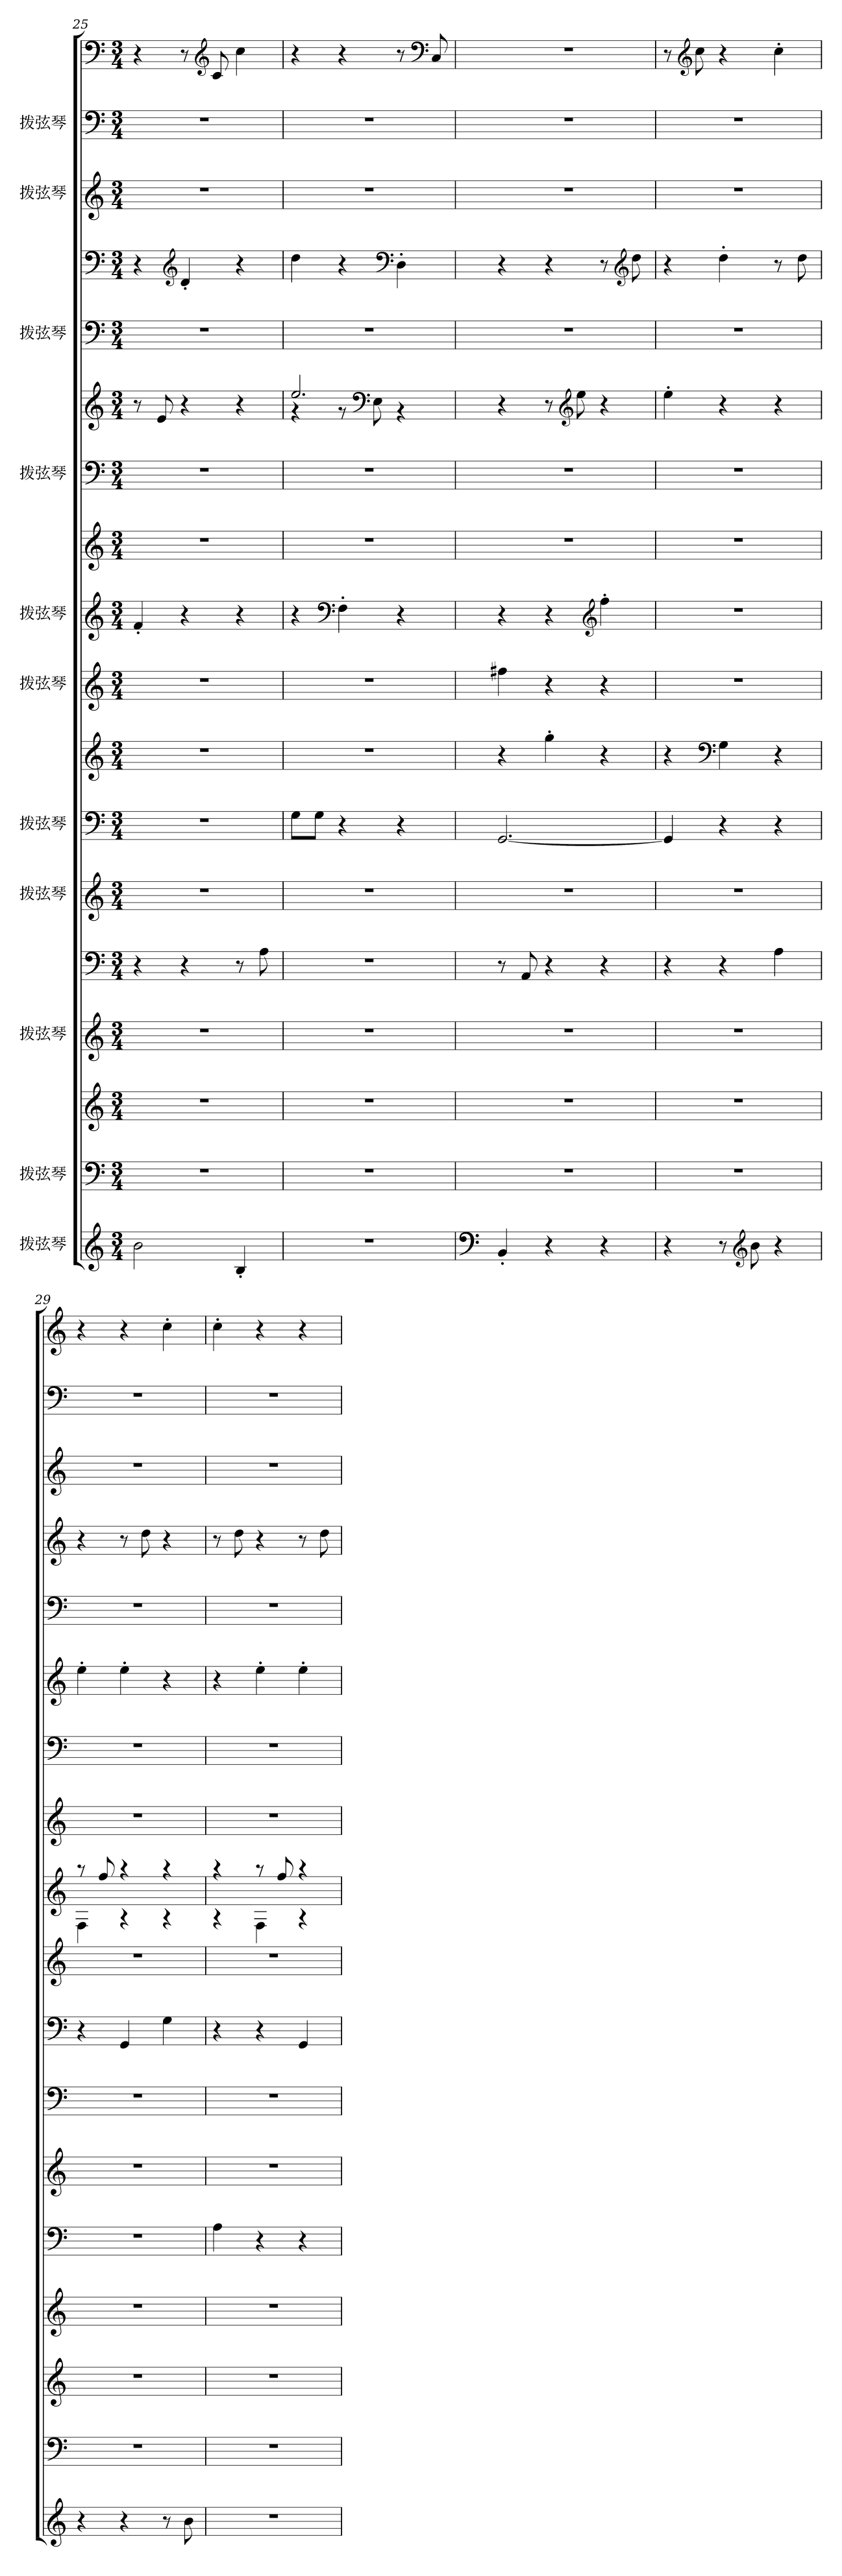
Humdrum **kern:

**kern	**kern	**kern	**kern	**kern	**kern	**kern	**kern	**kern	**kern	**kern	**kern	**kern	**kern	**kern	**kern	**kern	**kern
*part11	*part10	*part10	*part9	*part9	*part8	*part7	*part7	*part6	*part5	*part5	*part4	*part4	*part3	*part3	*part2	*part1	*part1
*staff18	*staff17	*staff16	*staff15	*staff14	*staff13	*staff12	*staff11	*staff10	*staff9	*staff8	*staff7	*staff6	*staff5	*staff4	*staff3	*staff2	*staff1
*I"拨弦琴	*I"拨弦琴	*	*I"拨弦琴	*	*I"拨弦琴	*I"拨弦琴	*	*I"拨弦琴	*I"拨弦琴	*	*I"拨弦琴	*	*I"拨弦琴	*	*I"拨弦琴	*I"拨弦琴	*
*clefG2	*clefF4	*clefG2	*clefG2	*clefF4	*clefG2	*clefF4	*clefG2	*clefG2	*clefG2	*clefG2	*clefF4	*clefG2	*clefF4	*clefF4	*clefG2	*clefF4	*clefF4
*k[]	*k[]	*k[]	*k[]	*k[]	*k[]	*k[]	*k[]	*k[]	*k[]	*k[]	*k[]	*k[]	*k[]	*k[]	*k[]	*k[]	*k[]
*M3/4	*M3/4	*M3/4	*M3/4	*M3/4	*M3/4	*M3/4	*M3/4	*M3/4	*M3/4	*M3/4	*M3/4	*M3/4	*M3/4	*M3/4	*M3/4	*M3/4	*M3/4
=25	=25	=25	=25	=25	=25	=25	=25	=25	=25	=25	=25	=25	=25	=25	=25	=25	=25
2b\	2.r	2.r	2.r	4r	2.r	2.r	2.r	2.r	4f'/	2.r	2.r	8r	2.r	4r	2.r	2.r	4r
.	.	.	.	.	.	.	.	.	.	.	.	8e/	.	.	.	.	.
*	*	*	*	*	*	*	*	*	*	*	*	*	*	*clefG2	*	*	*
.	.	.	.	4r	.	.	.	.	4r	.	.	4r	.	4d'/	.	.	8r
*	*	*	*	*	*	*	*	*	*	*	*	*	*	*	*	*	*clefG2
.	.	.	.	.	.	.	.	.	.	.	.	.	.	.	.	.	8c/
4B'/	.	.	.	8r	.	.	.	.	4r	.	.	4r	.	4r	.	.	4cc\
.	.	.	.	8A\	.	.	.	.	.	.	.	.	.	.	.	.	.
=26	=26	=26	=26	=26	=26	=26	=26	=26	=26	=26	=26	=26	=26	=26	=26	=26	=26
*	*	*	*	*	*	*	*	*	*	*	*	*^	*	*	*	*	*
2.r	2.r	2.r	2.r	2.r	2.r	8G\L	2.r	2.r	4r	2.r	2.r	2.ee/	4r	2.r	4dd\	2.r	2.r	4r
.	.	.	.	.	.	8G\J	.	.	.	.	.	.	.	.	.	.	.	.
*	*	*	*	*	*	*	*	*	*clefF4	*	*	*	*	*	*	*	*	*
.	.	.	.	.	.	4r	.	.	4F'\	.	.	.	8r	.	4r	.	.	4r
*	*	*	*	*	*	*	*	*	*	*	*	*clefF4	*	*	*	*	*	*
.	.	.	.	.	.	.	.	.	.	.	.	.	8E\	.	.	.	.	.
*	*	*	*	*	*	*	*	*	*	*	*	*	*	*	*clefF4	*	*	*
.	.	.	.	.	.	4r	.	.	4r	.	.	.	4r	.	4D'\	.	.	8r
*	*	*	*	*	*	*	*	*	*	*	*	*	*	*	*	*	*	*clefF4
.	.	.	.	.	.	.	.	.	.	.	.	.	.	.	.	.	.	8C/
*	*	*	*	*	*	*	*	*	*	*	*	*v	*v	*	*	*	*	*
!!LO:PB:g=z
=27	=27	=27	=27	=27	=27	=27	=27	=27	=27	=27	=27	=27	=27	=27	=27	=27	=27
*clefF4	*	*	*	*	*	*	*	*	*	*	*	*	*	*	*	*	*
4BB'/	2.r	2.r	2.r	8r	2.r	[2.GG/	4r	4ff#X\	4r	2.r	2.r	4r	2.r	4r	2.r	2.r	2.r
.	.	.	.	8AA/	.	.	.	.	.	.	.	.	.	.	.	.	.
4r	.	.	.	4r	.	.	4gg'\	4r	4r	.	.	8r	.	4r	.	.	.
*	*	*	*	*	*	*	*	*	*	*	*	*clefG2	*	*	*	*	*
.	.	.	.	.	.	.	.	.	.	.	.	8ee\	.	.	.	.	.
*	*	*	*	*	*	*	*	*	*clefG2	*	*	*	*	*	*	*	*
4r	.	.	.	4r	.	.	4r	4r	4ff'\	.	.	4r	.	8r	.	.	.
*	*	*	*	*	*	*	*	*	*	*	*	*	*	*clefG2	*	*	*
.	.	.	.	.	.	.	.	.	.	.	.	.	.	8dd\	.	.	.
=28	=28	=28	=28	=28	=28	=28	=28	=28	=28	=28	=28	=28	=28	=28	=28	=28	=28
4r	2.r	2.r	2.r	4r	2.r	4GG/]	4r	2.r	2.r	2.r	2.r	4ee'\	2.r	4r	2.r	2.r	8r
*	*	*	*	*	*	*	*	*	*	*	*	*	*	*	*	*	*clefG2
.	.	.	.	.	.	.	.	.	.	.	.	.	.	.	.	.	8cc\
*	*	*	*	*	*	*	*clefF4	*	*	*	*	*	*	*	*	*	*
8r	.	.	.	4r	.	4r	4G\	.	.	.	.	4r	.	4dd'\	.	.	4r
*clefG2	*	*	*	*	*	*	*	*	*	*	*	*	*	*	*	*	*
8b\	.	.	.	.	.	.	.	.	.	.	.	.	.	.	.	.	.
4r	.	.	.	4A\	.	4r	4r	.	.	.	.	4r	.	8r	.	.	4cc'\
.	.	.	.	.	.	.	.	.	.	.	.	.	.	8dd\	.	.	.
=29	=29	=29	=29	=29	=29	=29	=29	=29	=29	=29	=29	=29	=29	=29	=29	=29	=29
*	*	*	*	*	*	*	*	*	*^	*	*	*	*	*	*	*	*
4r	2.r	2.r	2.r	2.r	2.r	2.r	4r	2.r	8r	4F\	2.r	2.r	4ee'\	2.r	4r	2.r	2.r	4r
.	.	.	.	.	.	.	.	.	8ff/	.	.	.	.	.	.	.	.	.
4r	.	.	.	.	.	.	4GG/	.	4r	4r	.	.	4ee'\	.	8r	.	.	4r
.	.	.	.	.	.	.	.	.	.	.	.	.	.	.	8dd\	.	.	.
8r	.	.	.	.	.	.	4G\	.	4r	4r	.	.	4r	.	4r	.	.	4cc'\
8b\	.	.	.	.	.	.	.	.	.	.	.	.	.	.	.	.	.	.
=30	=30	=30	=30	=30	=30	=30	=30	=30	=30	=30	=30	=30	=30	=30	=30	=30	=30	=30
2.r	2.r	2.r	2.r	4A\	2.r	2.r	4r	2.r	4r	4r	2.r	2.r	4r	2.r	8r	2.r	2.r	4cc'\
.	.	.	.	.	.	.	.	.	.	.	.	.	.	.	8dd\	.	.	.
.	.	.	.	4r	.	.	4r	.	8r	4F\	.	.	4ee'\	.	4r	.	.	4r
.	.	.	.	.	.	.	.	.	8ff/	.	.	.	.	.	.	.	.	.
.	.	.	.	4r	.	.	4GG/	.	4r	4r	.	.	4ee'\	.	8r	.	.	4r
.	.	.	.	.	.	.	.	.	.	.	.	.	.	.	8dd\	.	.	.
*	*	*	*	*	*	*	*	*	*v	*v	*	*	*	*	*	*	*	*
=	=	=	=	=	=	=	=	=	=	=	=	=	=	=	=	=	=
*-	*-	*-	*-	*-	*-	*-	*-	*-	*-	*-	*-	*-	*-	*-	*-	*-	*-
